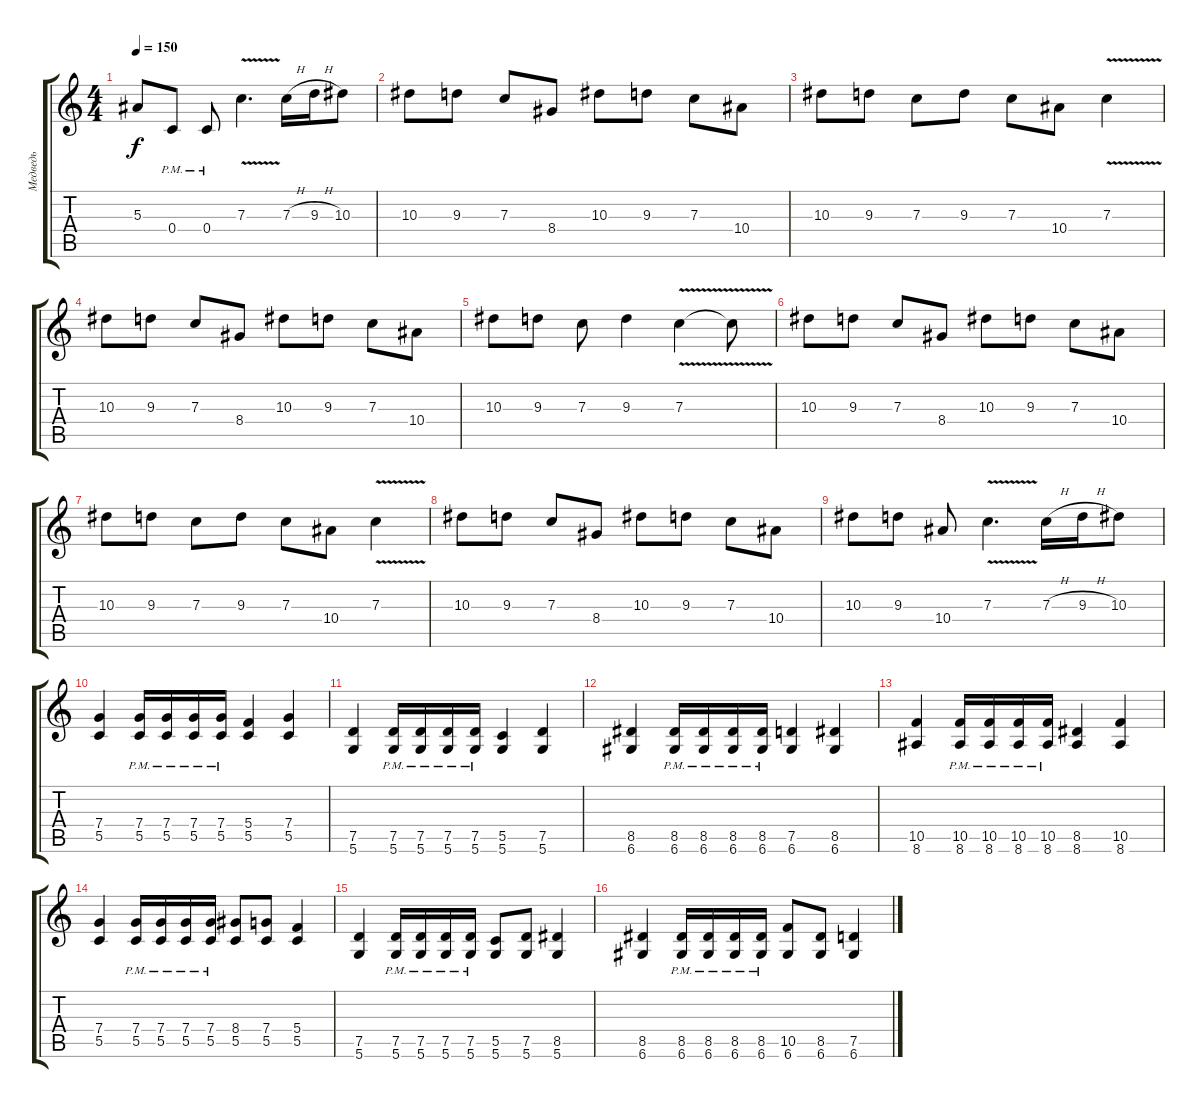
\track ("Медведь" "Медведь") {instrument overdrivenguitar}
\staff {score tabs}
\tuning (D4 A3 F3 C3 G2 D2) {hide}
\ts (4 4)
\tempo 150
\clef g2
\ks c
5.3.8{dy f} 0.4{pm}.8 0.4{pm}.8 7.3{v}.4{d} 7.3{h}.16 9.3{h}.16 10.3.8 |
10.3.8 9.3.8 7.3.8 8.4.8 10.3.8 9.3.8 7.3.8 10.4.8 |
10.3.8 9.3.8 7.3.8 9.3.8 7.3.8 10.4.8 7.3{v}.4 |
10.3.8 9.3.8 7.3.8 8.4.8 10.3.8 9.3.8 7.3.8 10.4.8 |
10.3.8 9.3.8 7.3.8 9.3.4 7.3{v}.4 7.3{t}.8 |
10.3.8 9.3.8 7.3.8 8.4.8 10.3.8 9.3.8 7.3.8 10.4.8 |
10.3.8 9.3.8 7.3.8 9.3.8 7.3.8 10.4.8 7.3{v}.4 |
10.3.8 9.3.8 7.3.8 8.4.8 10.3.8 9.3.8 7.3.8 10.4.8 |
10.3.8 9.3.8 10.4.8 7.3{v}.4{d} 7.3{h}.16 9.3{h}.16 10.3.8 |
(7.4 5.5).4 (7.4{pm} 5.5{pm}).16 (7.4{pm} 5.5{pm}).16 (7.4{pm} 5.5{pm}).16 (7.4{pm} 5.5{pm}).16 (5.4 5.5).4 (7.4 5.5).4 |
(7.5 5.6).4 (7.5{pm} 5.6{pm}).16 (7.5{pm} 5.6{pm}).16 (7.5{pm} 5.6{pm}).16 (7.5{pm} 5.6{pm}).16 (5.5 5.6).4 (7.5 5.6).4 |
(8.5 6.6).4 (8.5{pm} 6.6{pm}).16 (8.5{pm} 6.6{pm}).16 (8.5{pm} 6.6{pm}).16 (8.5{pm} 6.6{pm}).16 (7.5 6.6).4 (8.5 6.6).4 |
(10.5 8.6).4 (10.5{pm} 8.6{pm}).16 (10.5{pm} 8.6{pm}).16 (10.5{pm} 8.6{pm}).16 (10.5{pm} 8.6{pm}).16 (8.5 8.6).4 (10.5 8.6).4 |
(7.4 5.5).4 (7.4{pm} 5.5{pm}).16 (7.4{pm} 5.5{pm}).16 (7.4{pm} 5.5{pm}).16 (7.4{pm} 5.5{pm}).16 (8.4 5.5).8 (7.4 5.5).8 (5.4 5.5).4 |
(7.5 5.6).4 (7.5{pm} 5.6{pm}).16 (7.5{pm} 5.6{pm}).16 (7.5{pm} 5.6{pm}).16 (7.5{pm} 5.6{pm}).16 (5.5 5.6).8 (7.5 5.6).8 (8.5 5.6).4 |
(8.5 6.6).4 (8.5{pm} 6.6{pm}).16 (8.5{pm} 6.6{pm}).16 (8.5{pm} 6.6{pm}).16 (8.5{pm} 6.6{pm}).16 (10.5 6.6).8 (8.5 6.6).8 (7.5 6.6).4
